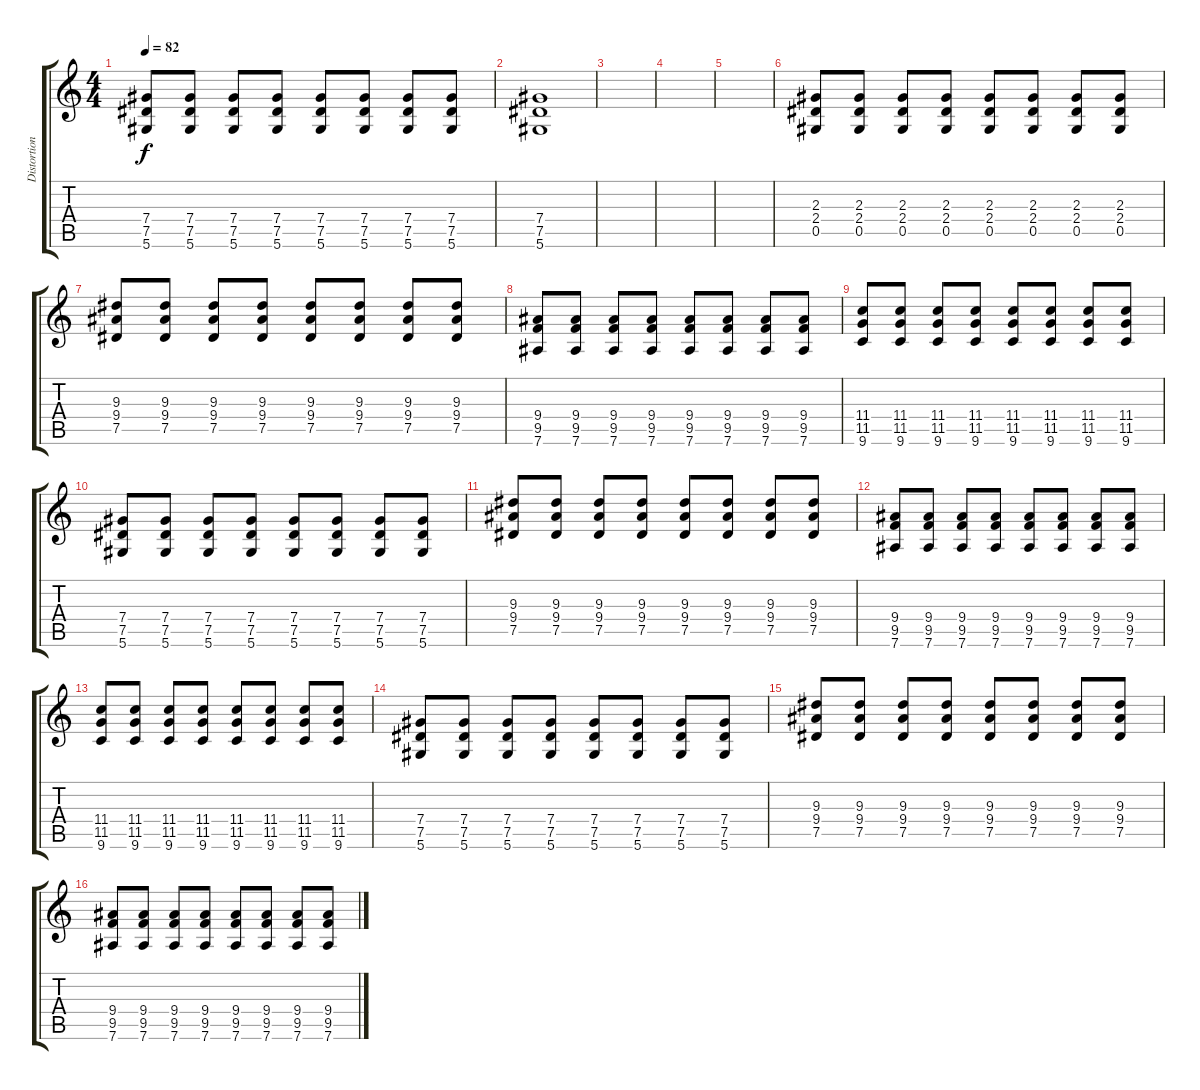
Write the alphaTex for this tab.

\track ("Distortion Guitar" "Distortion") {instrument distortionguitar}
\staff {score tabs}
\tuning (Eb4 Bb3 Gb3 Db3 Ab2 Eb2) {hide}
\ts (4 4)
\tempo 82
\clef g2
\ks c
(7.4 7.5 5.6).8{dy f} (7.4 7.5 5.6).8 (7.4 7.5 5.6).8 (7.4 7.5 5.6).8 (7.4 7.5 5.6).8 (7.4 7.5 5.6).8 (7.4 7.5 5.6).8 (7.4 7.5 5.6).8 |
(7.4 7.5 5.6).1 |
|
|
|
(2.3 2.4 0.5).8 (2.3 2.4 0.5).8 (2.3 2.4 0.5).8 (2.3 2.4 0.5).8 (2.3 2.4 0.5).8 (2.3 2.4 0.5).8 (2.3 2.4 0.5).8 (2.3 2.4 0.5).8 |
(9.3 9.4 7.5).8 (9.3 9.4 7.5).8 (9.3 9.4 7.5).8 (9.3 9.4 7.5).8 (9.3 9.4 7.5).8 (9.3 9.4 7.5).8 (9.3 9.4 7.5).8 (9.3 9.4 7.5).8 |
(9.4 9.5 7.6).8 (9.4 9.5 7.6).8 (9.4 9.5 7.6).8 (9.4 9.5 7.6).8 (9.4 9.5 7.6).8 (9.4 9.5 7.6).8 (9.4 9.5 7.6).8 (9.4 9.5 7.6).8 |
(11.4 11.5 9.6).8 (11.4 11.5 9.6).8 (11.4 11.5 9.6).8 (11.4 11.5 9.6).8 (11.4 11.5 9.6).8 (11.4 11.5 9.6).8 (11.4 11.5 9.6).8 (11.4 11.5 9.6).8 |
(7.4 7.5 5.6).8 (7.4 7.5 5.6).8 (7.4 7.5 5.6).8 (7.4 7.5 5.6).8 (7.4 7.5 5.6).8 (7.4 7.5 5.6).8 (7.4 7.5 5.6).8 (7.4 7.5 5.6).8 |
(9.3 9.4 7.5).8 (9.3 9.4 7.5).8 (9.3 9.4 7.5).8 (9.3 9.4 7.5).8 (9.3 9.4 7.5).8 (9.3 9.4 7.5).8 (9.3 9.4 7.5).8 (9.3 9.4 7.5).8 |
(9.4 9.5 7.6).8 (9.4 9.5 7.6).8 (9.4 9.5 7.6).8 (9.4 9.5 7.6).8 (9.4 9.5 7.6).8 (9.4 9.5 7.6).8 (9.4 9.5 7.6).8 (9.4 9.5 7.6).8 |
(11.4 11.5 9.6).8 (11.4 11.5 9.6).8 (11.4 11.5 9.6).8 (11.4 11.5 9.6).8 (11.4 11.5 9.6).8 (11.4 11.5 9.6).8 (11.4 11.5 9.6).8 (11.4 11.5 9.6).8 |
(7.4 7.5 5.6).8 (7.4 7.5 5.6).8 (7.4 7.5 5.6).8 (7.4 7.5 5.6).8 (7.4 7.5 5.6).8 (7.4 7.5 5.6).8 (7.4 7.5 5.6).8 (7.4 7.5 5.6).8 |
(9.3 9.4 7.5).8 (9.3 9.4 7.5).8 (9.3 9.4 7.5).8 (9.3 9.4 7.5).8 (9.3 9.4 7.5).8 (9.3 9.4 7.5).8 (9.3 9.4 7.5).8 (9.3 9.4 7.5).8 |
(9.4 9.5 7.6).8 (9.4 9.5 7.6).8 (9.4 9.5 7.6).8 (9.4 9.5 7.6).8 (9.4 9.5 7.6).8 (9.4 9.5 7.6).8 (9.4 9.5 7.6).8 (9.4 9.5 7.6).8
